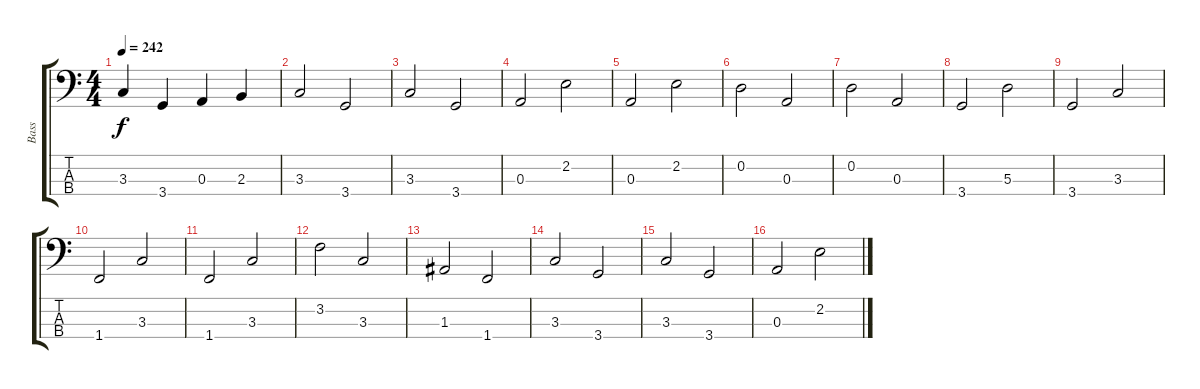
\track ("Bass" "Bass") {instrument electricbassfinger}
\staff {score tabs}
\tuning (G2 D2 A1 E1) {hide}
\ts (4 4)
\tempo 242
\clef f4
\ks c
3.3.4{dy f} 3.4.4 0.3.4 2.3.4 |
3.3.2 3.4.2 |
3.3.2 3.4.2 |
0.3.2 2.2.2 |
0.3.2 2.2.2 |
0.2.2 0.3.2 |
0.2.2 0.3.2 |
3.4.2 5.3.2 |
3.4.2 3.3.2 |
1.4.2 3.3.2 |
1.4.2 3.3.2 |
3.2.2 3.3.2 |
1.3.2 1.4.2 |
3.3.2 3.4.2 |
3.3.2 3.4.2 |
0.3.2 2.2.2
